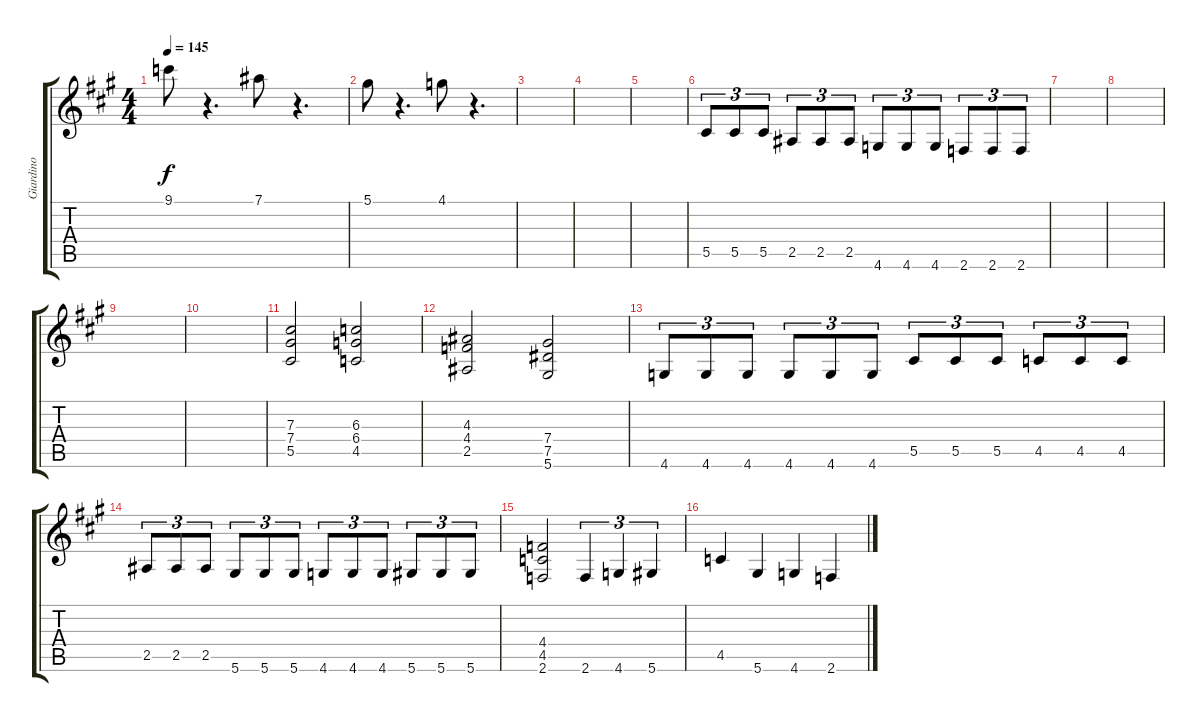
\track ("Giardino" "Giardino") {instrument distortionguitar}
\staff {score tabs}
\tuning (Eb4 Bb3 Gb3 Db3 Ab2 Eb2) {hide}
\ts (4 4)
\tempo 145
\clef g2
\ks f#minor
9.1.8{dy f} r.4{d} 7.1.8 r.4{d} |
5.1.8 r.4{d} 4.1.8 r.4{d} |
|
|
|
5.5.8{tu (3 2)} 5.5.8{tu (3 2)} 5.5.8{tu (3 2)} 2.5.8{tu (3 2)} 2.5.8{tu (3 2)} 2.5.8{tu (3 2)} 4.6.8{tu (3 2)} 4.6.8{tu (3 2)} 4.6.8{tu (3 2)} 2.6.8{tu (3 2)} 2.6.8{tu (3 2)} 2.6.8{tu (3 2)} |
|
|
|
|
(7.3 7.4 5.5).2 (6.3 6.4 4.5).2 |
(4.3 4.4 2.5).2 (7.4 7.5 5.6).2 |
4.6.8{tu (3 2)} 4.6.8{tu (3 2)} 4.6.8{tu (3 2)} 4.6.8{tu (3 2)} 4.6.8{tu (3 2)} 4.6.8{tu (3 2)} 5.5.8{tu (3 2)} 5.5.8{tu (3 2)} 5.5.8{tu (3 2)} 4.5.8{tu (3 2)} 4.5.8{tu (3 2)} 4.5.8{tu (3 2)} |
2.5.8{tu (3 2)} 2.5.8{tu (3 2)} 2.5.8{tu (3 2)} 5.6.8{tu (3 2)} 5.6.8{tu (3 2)} 5.6.8{tu (3 2)} 4.6.8{tu (3 2)} 4.6.8{tu (3 2)} 4.6.8{tu (3 2)} 5.6.8{tu (3 2)} 5.6.8{tu (3 2)} 5.6.8{tu (3 2)} |
(4.4 4.5 2.6).2 2.6.4{tu (3 2)} 4.6.4{tu (3 2)} 5.6.4{tu (3 2)} |
4.5.4 5.6.4 4.6.4 2.6.4
